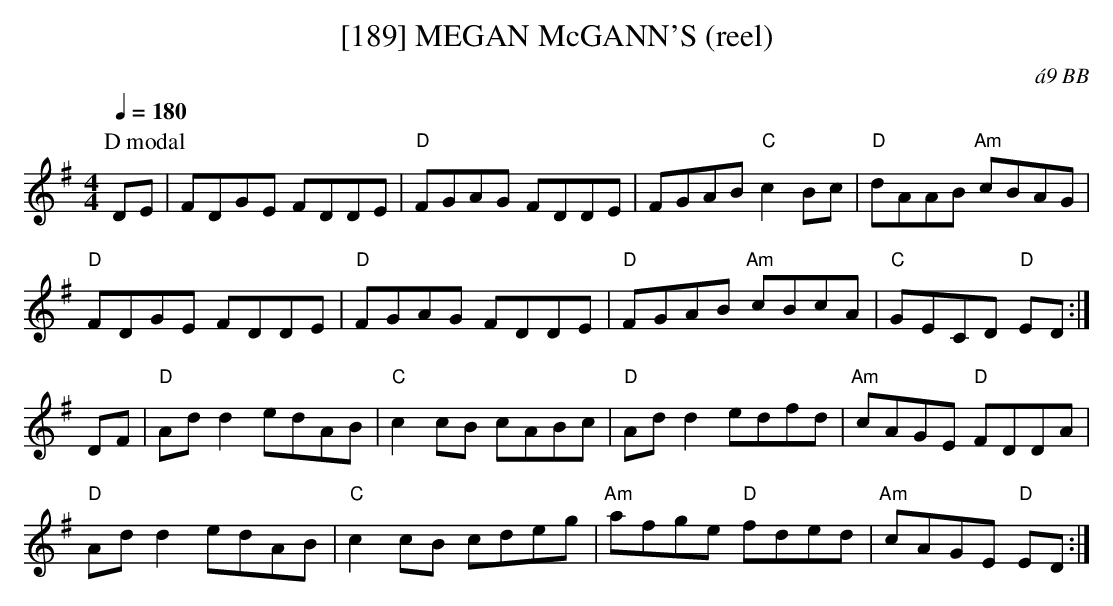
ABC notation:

X:1
T:[189] MEGAN McGANN'S (reel)
C:\'a9 BB
Q:1/4=180
M:4/4
L:1/8
K:G
P:D modal
DE|FDGE FDDE|"D"FGAG FDDE|FGAB "C"c2 Bc|"D"dAAB "Am"cBAG|
"D"FDGE FDDE|"D"FGAG FDDE|"D"FGAB "Am"cBcA|"C"GECD "D"ED :|
DF|"D"Add2 edAB|"C"c2 cB cABc|"D"Add2 edfd|"Am"cAGE "D"FDDA|
"D"Add2 edAB|"C"c2 cB cdeg|"Am"afge "D"fded|"Am"cAGE "D"ED :|
